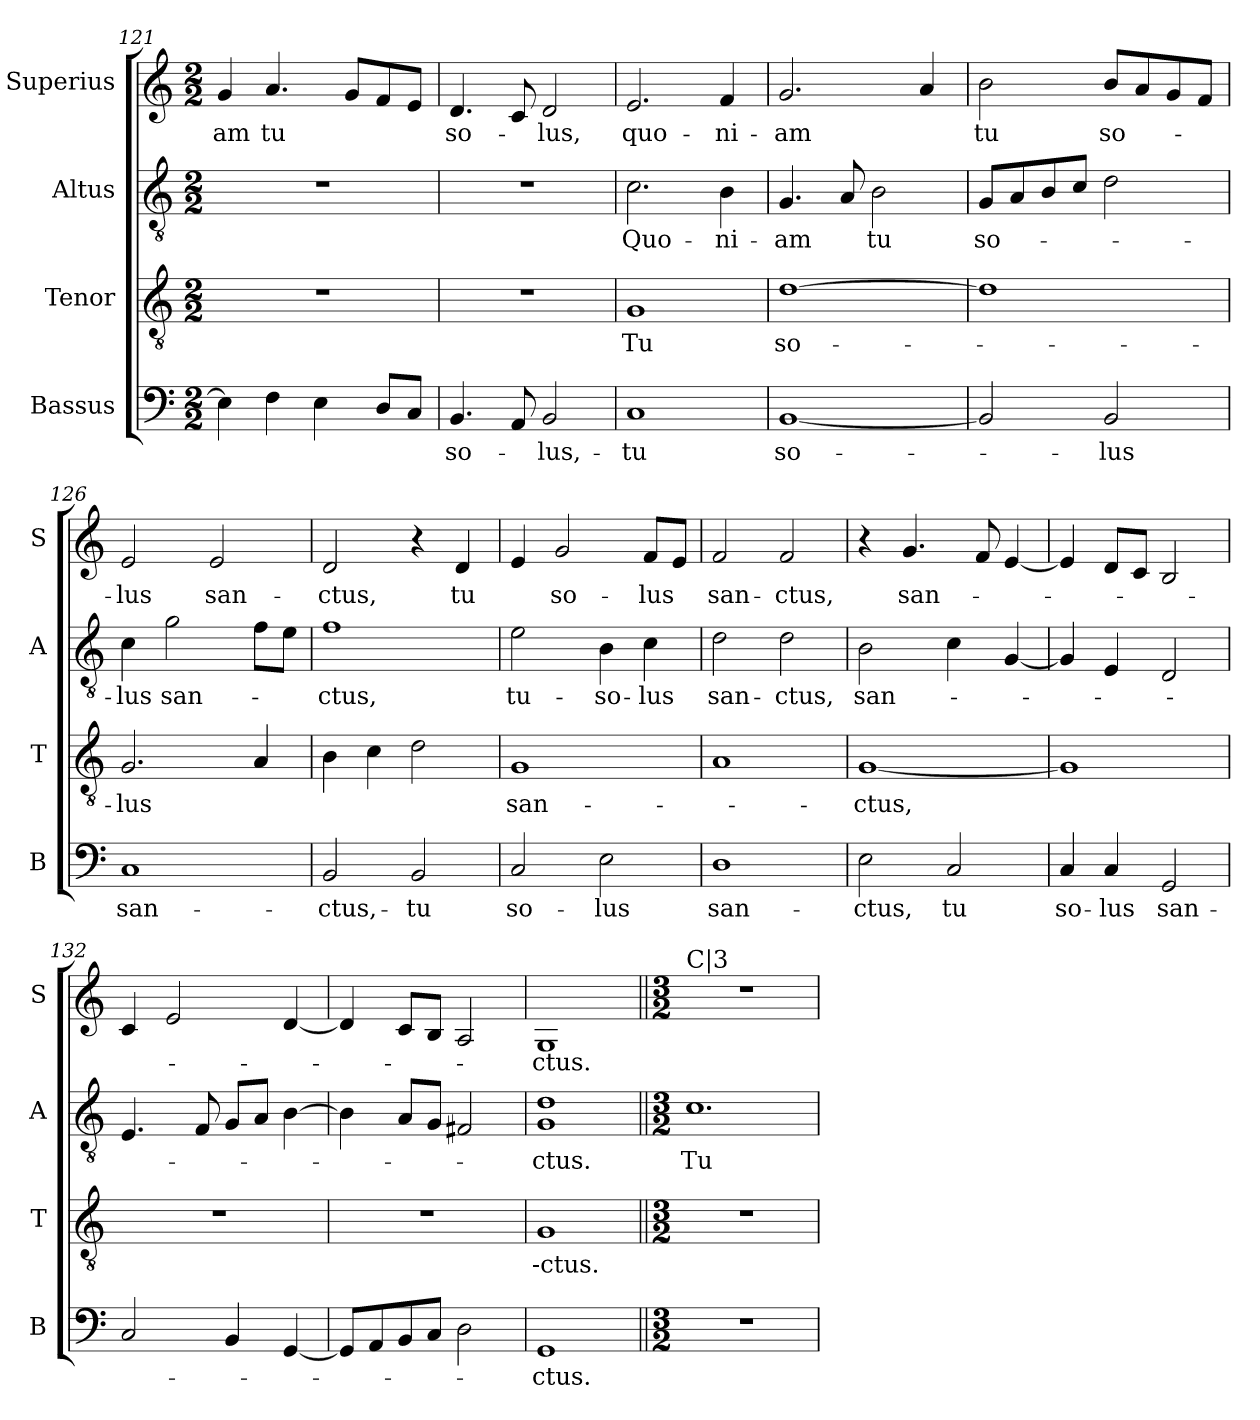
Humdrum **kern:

**kern	**text	**kern	**text	**kern	**text	**kern	**text
*part4	*part4	*part3	*part3	*part2	*part2	*part1	*part1
*staff4	*staff4	*staff3	*staff3	*staff2	*staff2	*staff1	*staff1
*I"Bassus	*	*I"Tenor	*	*I"Altus	*	*I"Superius	*
*I'B	*	*I'T	*	*I'A	*	*I'S	*
*clefF4	*	*clefGv2	*	*clefGv2	*	*clefG2	*
*k[]	*	*k[]	*	*k[]	*	*k[]	*
*M2/2	*	*M2/2	*	*M2/2	*	*M2/2	*
=121	=121	=121	=121	=121	=121	=121	=121
4E]	.	1r	.	1r	.	4g	-am
!	!	!	!	!	!	!	!LO:LY:i
4F	.	.	.	.	.	4.a	tu
4E	.	.	.	.	.	.	.
.	.	.	.	.	.	8gL	.
8DL	.	.	.	.	.	8f	.
8CJ	.	.	.	.	.	8eJ	.
=122	=122	=122	=122	=122	=122	=122	=122
!	!LO:LY:i	!	!	!	!	!	!LO:LY:i
4.BB	-so-	1r	.	1r	.	4.d	so-
8AA	.	.	.	.	.	8c	.
!	!LO:LY:i	!	!	!	!	!	!LO:LY:i
2BB	-lus,-	.	.	.	.	2d	-lus,
=123	=123	=123	=123	=123	=123	=123	=123
!	!LO:LY:i	!	!	!	!LO:LY:i	!	!LO:LY:i
1C	-tu	1G	Tu	2.c	Quo-	2.e	quo-
!	!	!	!	!	!LO:LY:i	!	!LO:LY:i
.	.	.	.	4B	-ni-	4f	-ni-
=124	=124	=124	=124	=124	=124	=124	=124
!	!LO:LY:i	!	!	!	!LO:LY:i	!	!LO:LY:i
[1BB	so-	[1d	so-	4.G	-am	2.g	-am
.	.	.	.	8A	.	.	.
!	!	!	!	!	!LO:LY:i	!	!
.	.	.	.	2B	tu	.	.
.	.	.	.	.	.	4a	.
=125	=125	=125	=125	=125	=125	=125	=125
!	!	!	!	!	!LO:LY:i	!	!
2BB]	.	1d]	.	8GL	so-	2b	tu
.	.	.	.	8A	.	.	.
.	.	.	.	8B	.	.	.
.	.	.	.	8cJ	.	.	.
!	!LO:LY:i	!	!	!	!	!	!
2BB	-lus	.	.	2d	.	8bL	so-
.	.	.	.	.	.	8a	.
.	.	.	.	.	.	8g	.
.	.	.	.	.	.	8fJ	.
=126	=126	=126	=126	=126	=126	=126	=126
!	!LO:LY:i	!	!	!	!LO:LY:i	!	!
1C	san-	2.G	-lus	4c	-lus	2e	-lus
!	!	!	!	!	!LO:LY:i	!	!
.	.	.	.	2g	san-	.	.
!	!	!	!	!	!	!	!LO:LY:i
.	.	.	.	.	.	2e	san-
.	.	4A	.	8fL	.	.	.
.	.	.	.	8eJ	.	.	.
=127	=127	=127	=127	=127	=127	=127	=127
!	!LO:LY:i	!	!	!	!LO:LY:i	!	!LO:LY:i
2BB	-ctus,-	4B	.	1f	-ctus,	2d	-ctus,
.	.	4c	.	.	.	.	.
!	!LO:LY:i	!	!	!	!	!	!
2BB	-tu	2d	.	.	.	4r	.
!	!	!	!	!	!	!	!LO:LY:i
.	.	.	.	.	.	4d	tu
=128	=128	=128	=128	=128	=128	=128	=128
!	!LO:LY:i	!	!	!	!LO:LY:i	!	!
2C	so-	1G	san-	2e	tu-	4e	.
.	.	.	.	.	.	2g	so-
!	!LO:LY:i	!	!	!	!LO:LY:i	!	!
2E	-lus	.	.	4B	-so-	.	.
!	!	!	!	!	!LO:LY:i	!	!LO:LY:i
.	.	.	.	4c	-lus	8fL	-lus
.	.	.	.	.	.	8eJ	.
=129	=129	=129	=129	=129	=129	=129	=129
!	!LO:LY:i	!	!	!	!LO:LY:i	!	!
1D	san-	1A	.	2d	san-	2f	san-
!	!	!	!	!	!LO:LY:i	!	!LO:LY:i
.	.	.	.	2d	-ctus,	2f	-ctus,
=130	=130	=130	=130	=130	=130	=130	=130
!	!LO:LY:i	!	!	!	!LO:LY:i	!	!
2E	-ctus,	[1G	-ctus,	2B	san-	4r	.
!	!	!	!	!	!	!	!LO:LY:i
.	.	.	.	.	.	4.g	san-
!	!LO:LY:i	!	!	!	!	!	!
2C	tu	.	.	4c	.	.	.
.	.	.	.	.	.	8f	.
.	.	.	.	[4G	.	[4e	.
=131	=131	=131	=131	=131	=131	=131	=131
!	!LO:LY:i	!	!	!	!	!	!
4C	so-	1G]	.	4G]	.	4e]	.
!	!LO:LY:i	!	!	!	!	!	!
4C	-lus	.	.	4E	.	8dL	.
.	.	.	.	.	.	8cJ	.
!	!LO:LY:i	!	!	!	!	!	!
2GG	san-	.	.	2D	.	2B	.
=132	=132	=132	=132	=132	=132	=132	=132
2C	.	1r	.	4.E	.	4c	.
.	.	.	.	.	.	2e	.
.	.	.	.	8F	.	.	.
4BB	.	.	.	8GL	.	.	.
.	.	.	.	8AJ	.	.	.
[4GG	.	.	.	[4B	.	[4d	.
=133	=133	=133	=133	=133	=133	=133	=133
8GGL]	.	1r	.	4B]	.	4d]	.
8AA	.	.	.	.	.	.	.
8BB	.	.	.	8AL	.	8cL	.
8CJ	.	.	.	8GJ	.	8BJ	.
2D	.	.	.	2F#X	.	2A	.
=134	=134	=134	=134	=134	=134	=134	=134
!	!LO:LY:i	!	!LO:LY:i	!	!LO:LY:i	!	!
1GG	-ctus.	1G	--ctus.	1G 1d	-ctus.	1G	-ctus.
=135||	=135||	=135||	=135||	=135||	=135||	=135||	=135||
*M3/2	*	*M3/2	*	*M3/2	*	*M3/2	*
!	!	!	!	!	!	!LO:TX:a:t=C|3	!
1.r	.	1.r	.	1.c	Tu	1.r	.
=	=	=	=	=	=	=	=
*-	*-	*-	*-	*-	*-	*-	*-
